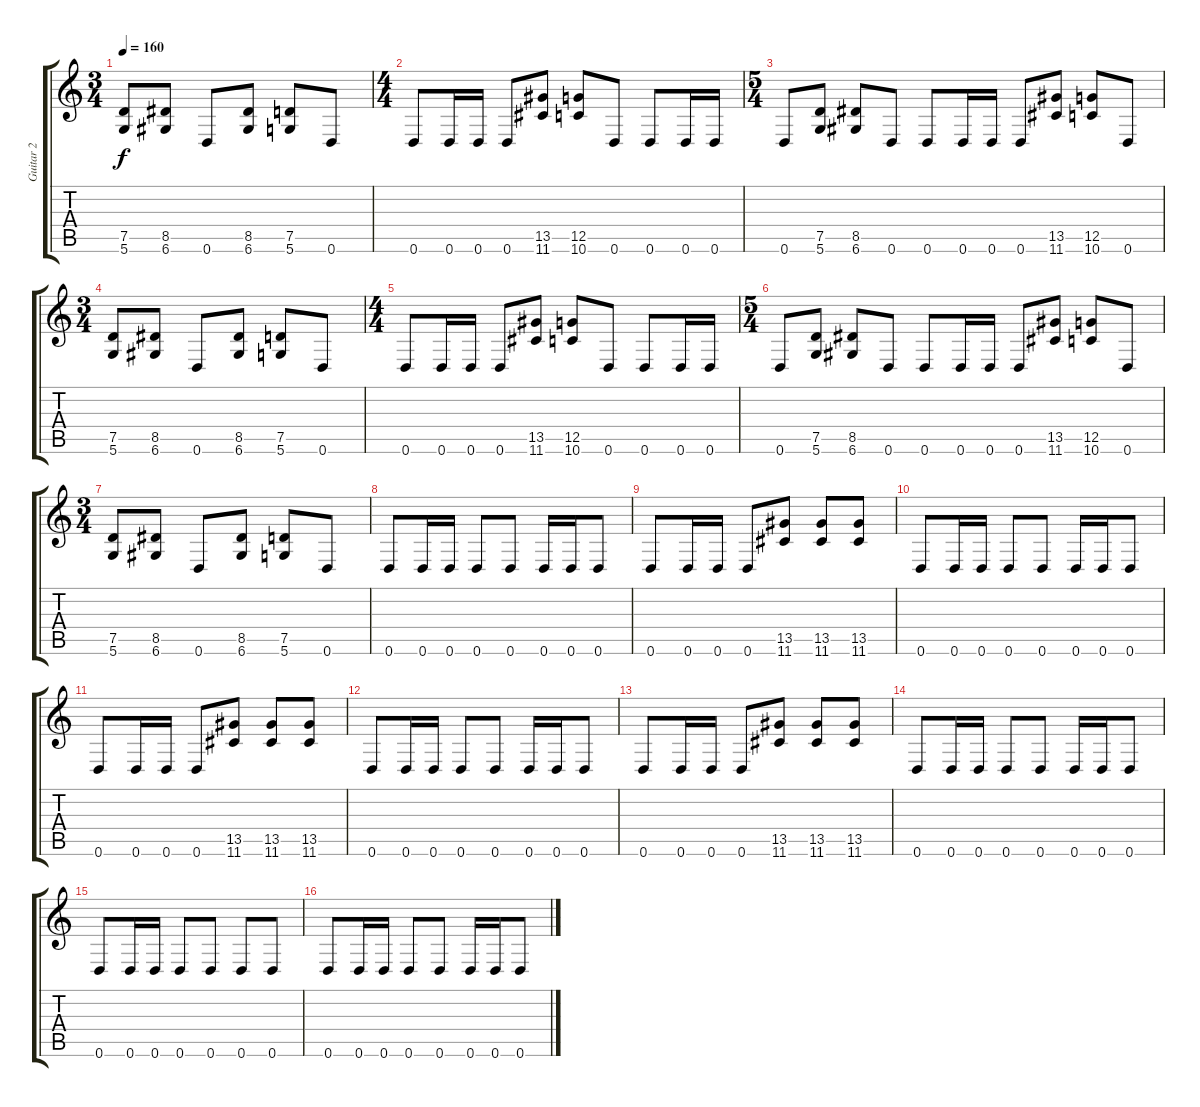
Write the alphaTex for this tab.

\track ("Guitar 2" "Guitar 2") {instrument distortionguitar}
\staff {score tabs}
\tuning (D4 A3 F3 C3 G2 D2) {hide}
\ts (3 4)
\tempo 160
\clef g2
\ks c
(7.5 5.6).8{dy f} (8.5 6.6).8 0.6.8 (8.5 6.6).8 (7.5 5.6).8 0.6.8 |
\ts (4 4)
0.6.8 0.6.16 0.6.16 0.6.8 (13.5 11.6).8 (12.5 10.6).8 0.6.8 0.6.8 0.6.16 0.6.16 |
\ts (5 4)
0.6.8 (7.5 5.6).8 (8.5 6.6).8 0.6.8 0.6.8 0.6.16 0.6.16 0.6.8 (13.5 11.6).8 (12.5 10.6).8 0.6.8 |
\ts (3 4)
(7.5 5.6).8 (8.5 6.6).8 0.6.8 (8.5 6.6).8 (7.5 5.6).8 0.6.8 |
\ts (4 4)
0.6.8 0.6.16 0.6.16 0.6.8 (13.5 11.6).8 (12.5 10.6).8 0.6.8 0.6.8 0.6.16 0.6.16 |
\ts (5 4)
0.6.8 (7.5 5.6).8 (8.5 6.6).8 0.6.8 0.6.8 0.6.16 0.6.16 0.6.8 (13.5 11.6).8 (12.5 10.6).8 0.6.8 |
\ts (3 4)
(7.5 5.6).8 (8.5 6.6).8 0.6.8 (8.5 6.6).8 (7.5 5.6).8 0.6.8 |
0.6.8 0.6.16 0.6.16 0.6.8 0.6.8 0.6.16 0.6.16 0.6.8 |
0.6.8 0.6.16 0.6.16 0.6.8 (13.5 11.6).8 (13.5 11.6).8 (13.5 11.6).8 |
0.6.8 0.6.16 0.6.16 0.6.8 0.6.8 0.6.16 0.6.16 0.6.8 |
0.6.8 0.6.16 0.6.16 0.6.8 (13.5 11.6).8 (13.5 11.6).8 (13.5 11.6).8 |
0.6.8 0.6.16 0.6.16 0.6.8 0.6.8 0.6.16 0.6.16 0.6.8 |
0.6.8 0.6.16 0.6.16 0.6.8 (13.5 11.6).8 (13.5 11.6).8 (13.5 11.6).8 |
0.6.8 0.6.16 0.6.16 0.6.8 0.6.8 0.6.16 0.6.16 0.6.8 |
0.6.8 0.6.16 0.6.16 0.6.8 0.6.8 0.6.8 0.6.8 |
0.6.8 0.6.16 0.6.16 0.6.8 0.6.8 0.6.16 0.6.16 0.6.8
